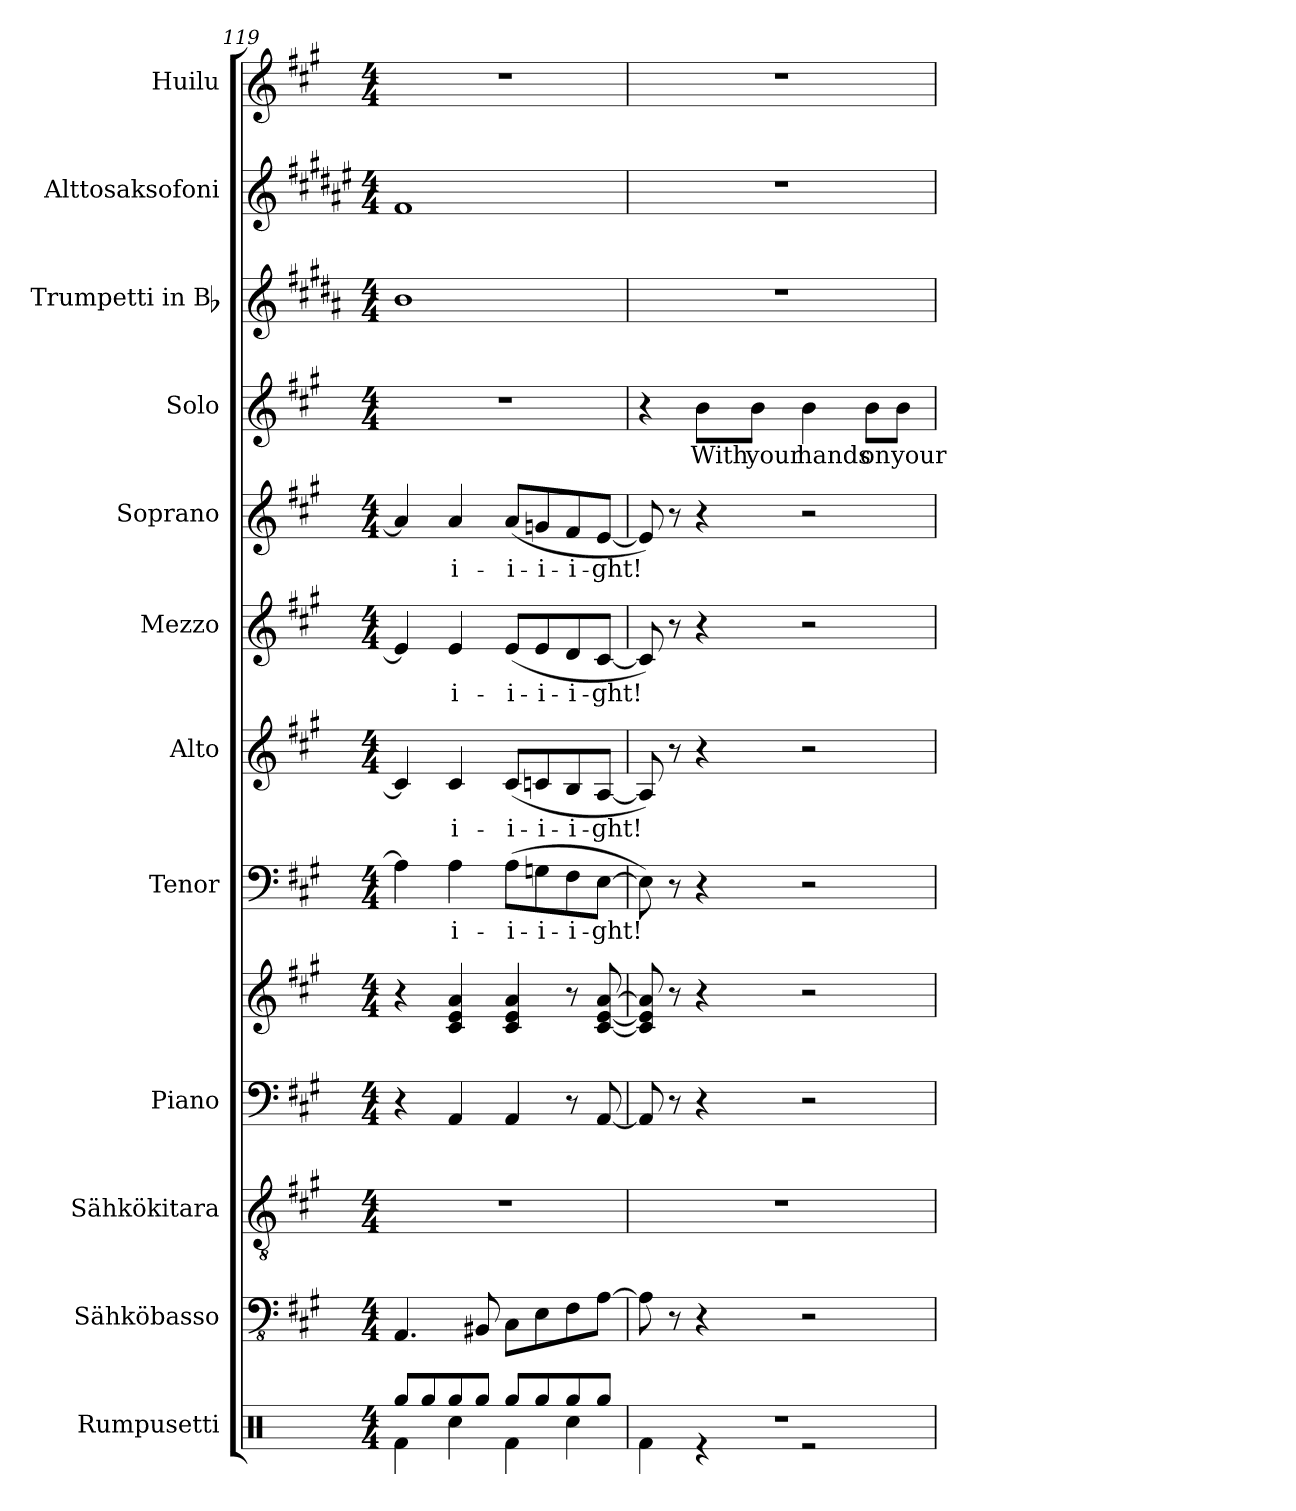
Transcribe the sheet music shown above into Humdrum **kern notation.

**kern	**kern	**kern	**kern	**kern	**kern	**text	**kern	**text	**kern	**text	**kern	**text	**kern	**text	**kern	**kern	**kern
*part12	*part11	*part10	*part9	*part9	*part8	*part8	*part7	*part7	*part6	*part6	*part5	*part5	*part4	*part4	*part3	*part2	*part1
*staff13	*staff12	*staff11	*staff10	*staff9	*staff8	*staff8	*staff7	*staff7	*staff6	*staff6	*staff5	*staff5	*staff4	*staff4	*staff3	*staff2	*staff1
*I"Rumpusetti	*I"Sähköbasso	*I"Sähkökitara	*I"Piano	*	*I"Tenor	*	*I"Alto	*	*I"Mezzo	*	*I"Soprano	*	*I"Solo	*	*I"Trumpetti in Bb	*I"Alttosaksofoni	*I"Huilu
*I'R. setti	*	*	*I'Pno.	*	*I'T.	*	*I'A.	*	*I'M.	*	*I'S.	*	*I'Solo	*	*I'Tpt. in Bb	*	*I'H.
*clefX	*clefFv4	*clefGv2	*clefF4	*clefG2	*clefF4	*	*clefG2	*	*clefG2	*	*clefG2	*	*clefG2	*	*clefG2	*clefG2	*clefG2
*	*	*	*	*	*	*	*	*	*	*	*	*	*	*	*ITrd1c2	*ITrd5c9	*
*k[]	*k[f#c#g#]	*k[f#c#g#]	*k[f#c#g#]	*k[f#c#g#]	*k[f#c#g#]	*	*k[f#c#g#]	*	*k[f#c#g#]	*	*k[f#c#g#]	*	*k[f#c#g#]	*	*k[f#c#g#]	*k[f#c#g#]	*k[f#c#g#]
*M4/4	*M4/4	*M4/4	*M4/4	*M4/4	*M4/4	*	*M4/4	*	*M4/4	*	*M4/4	*	*M4/4	*	*M4/4	*M4/4	*M4/4
=119	=119	=119	=119	=119	=119	=119	=119	=119	=119	=119	=119	=119	=119	=119	=119	=119	=119
*^	*	*	*	*	*	*	*	*	*	*	*	*	*	*	*	*	*
8Rgg/L	4Rf\	4.AAA/	1r	4r	4r	4A\]	.	4c#/]	.	4e/]	.	4a/]	.	1r	.	1a	1A	1r
8Rgg/	.	.	.	.	.	.	.	.	.	.	.	.	.	.	.	.	.	.
!	!	!	!	!	!	!	!LO:LY:b	!	!LO:LY:b	!	!LO:LY:b	!	!LO:LY:b	!	!	!	!	!
8Rgg/	4Rcc\	.	.	4AA/	4c#/ 4e/ 4a/	4A\	-i-	4c#/	-i-	4e/	-i-	4a/	-i-	.	.	.	.	.
8Rgg/J	.	8BBB#X/	.	.	.	.	.	.	.	.	.	.	.	.	.	.	.	.
!	!	!	!	!	!	!	!LO:LY:b	!	!LO:LY:b	!	!LO:LY:b	!	!LO:LY:b	!	!	!	!	!
8Rgg/L	4Rf\	8CC#\L	.	4AA/	4c#/ 4e/ 4a/	(8A\L	-i-	(8c#/L	-i-	(8e/L	-i-	(8a/L	-i-	.	.	.	.	.
!	!	!	!	!	!	!	!LO:LY:b	!	!LO:LY:b	!	!LO:LY:b	!	!LO:LY:b	!	!	!	!	!
8Rgg/	.	8EE\	.	.	.	8Gn\	i-	8cn/	i-	8e/	i-	8gn/	i-	.	.	.	.	.
!	!	!	!	!	!	!	!LO:LY:b	!	!LO:LY:b	!	!LO:LY:b	!	!LO:LY:b	!	!	!	!	!
8Rgg/	4Rcc\	8FF#\	.	8r	8r	8F#\	-i-	8B/	-i-	8d/	-i-	8f#/	-i-	.	.	.	.	.
!	!	!	!	!	!	!	!LO:LY:b	!	!LO:LY:b	!	!LO:LY:b	!	!LO:LY:b	!	!	!	!	!
8Rgg/J	.	[8AA\J	.	[8AA/	[8c#/ [8e/ [8a/	[8E\J	-ght!	[8A/J	-ght!	[8c#/J	-ght!	[8e/J	-ght!	.	.	.	.	.
=120	=120	=120	=120	=120	=120	=120	=120	=120	=120	=120	=120	=120	=120	=120	=120	=120	=120	=120
1r	4Rf\	8AA\]	1r	8AA/]	8c#/] 8e/] 8a/]	8E\])	.	8A/])	.	8c#/])	.	8e/])	.	4r	.	1r	1r	1r
.	.	8r	.	8r	8r	8r	.	8r	.	8r	.	8r	.	.	.	.	.	.
!	!	!	!	!	!	!	!	!	!	!	!	!	!	!	!LO:LY:b	!	!	!
.	4r	4r	.	4r	4r	4r	.	4r	.	4r	.	4r	.	8b\L	With	.	.	.
!	!	!	!	!	!	!	!	!	!	!	!	!	!	!	!LO:LY:b	!	!	!
.	.	.	.	.	.	.	.	.	.	.	.	.	.	8b\J	your	.	.	.
!	!	!	!	!	!	!	!	!	!	!	!	!	!	!	!LO:LY:b	!	!	!
.	2r	2r	.	2r	2r	2r	.	2r	.	2r	.	2r	.	4b\	hands	.	.	.
!	!	!	!	!	!	!	!	!	!	!	!	!	!	!	!LO:LY:b	!	!	!
.	.	.	.	.	.	.	.	.	.	.	.	.	.	8b\L	on	.	.	.
!	!	!	!	!	!	!	!	!	!	!	!	!	!	!	!LO:LY:b	!	!	!
.	.	.	.	.	.	.	.	.	.	.	.	.	.	8b\J	your	.	.	.
*v	*v	*	*	*	*	*	*	*	*	*	*	*	*	*	*	*	*	*
=	=	=	=	=	=	=	=	=	=	=	=	=	=	=	=	=	=
*-	*-	*-	*-	*-	*-	*-	*-	*-	*-	*-	*-	*-	*-	*-	*-	*-	*-
